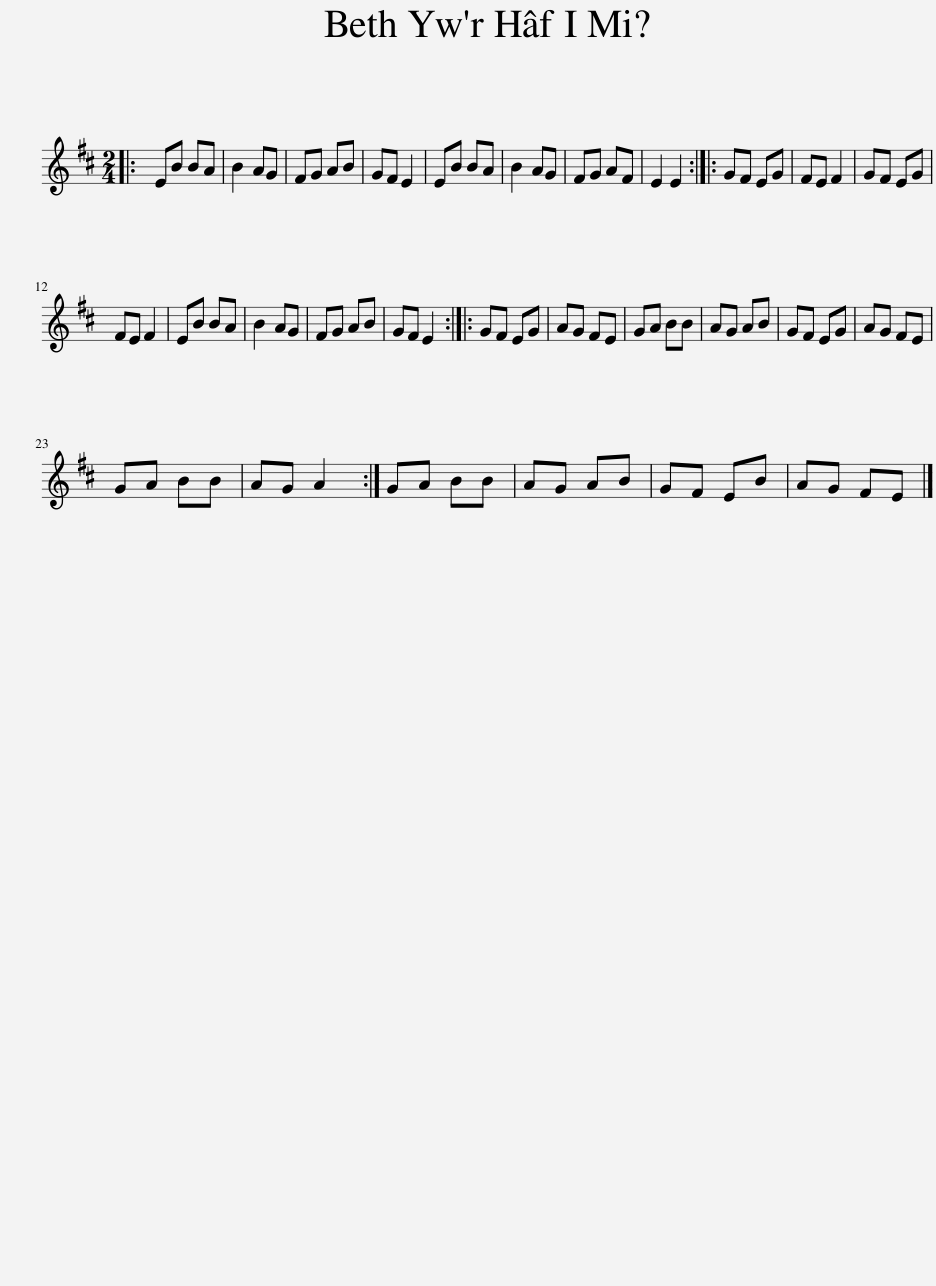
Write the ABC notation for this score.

X:1
L:1/8
M:2/4
I:linebreak $
K:D
V:1 treble
V:1
|: EB BA | B2 AG | FG AB | GF E2 | EB BA | %5
 B2 AG | FG AF | E2 E2 :: GF EG | FE F2 | %10
 GF EG |$ FE F2 | EB BA | B2 AG | FG AB | %15
 GF E2 :: GF EG | AG FE | GA BB | AG AB | %20
 GF EG | AG FE |$ GA BB | AG A2 :| GA BB | %25
 AG AB | GF EB | AG FE |] %28
